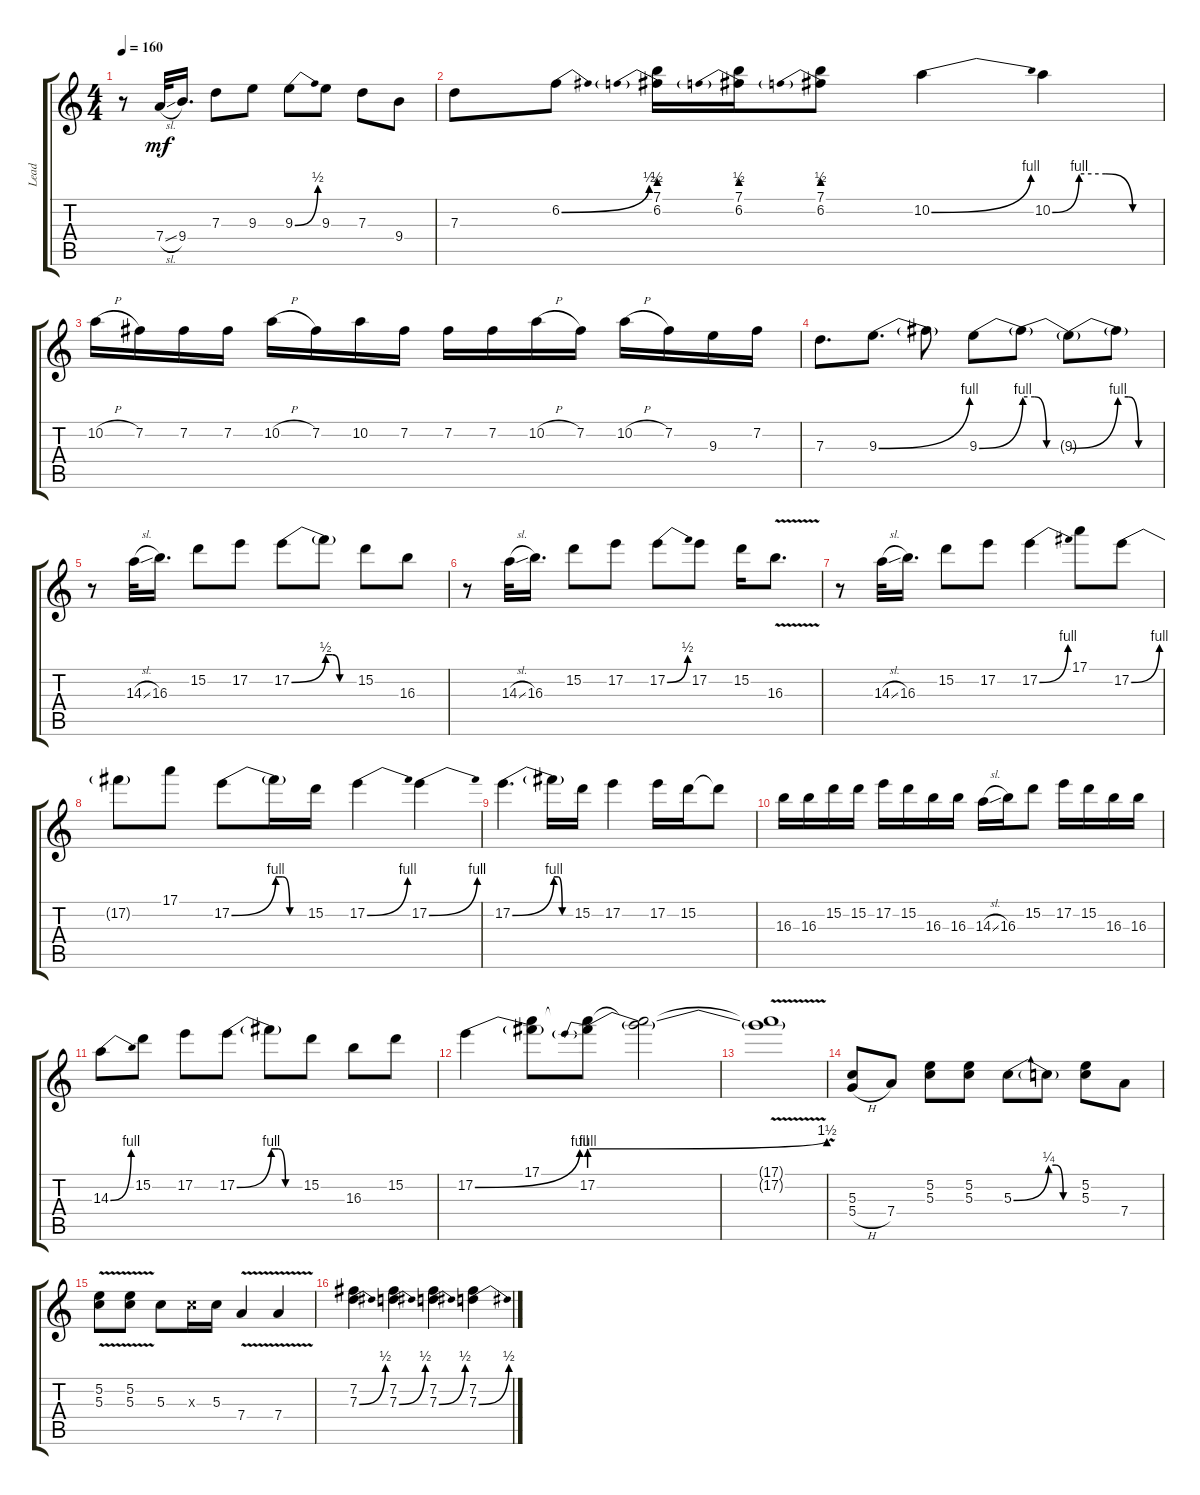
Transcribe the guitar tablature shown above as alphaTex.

\track ("Lead" "Lead") {instrument distortionguitar}
\staff {score tabs}
\tuning (E4 B3 G3 D3 A2 E2) {hide}
\ts (4 4)
\tempo 160
\clef g2
\ks c
r.8{dy mf} 7.4{sl}.32 9.4.16{d} 7.3.8 9.3.8 9.3{be (bend 0 0 60 2)}.8 9.3.8 7.3.8 9.4.8 |
7.3.8 6.2{be (bend 0 0 60 2)}.8 (7.1 6.2{be (prebend 0 2 60 2)}).16 (7.1 6.2{be (prebend 0 2 60 2)}).16 (7.1 6.2{be (prebend 0 2 60 2)}).8 10.2{be (bend 0 0 60 4)}.4 10.2{be (custom 0 0 15 4 30 4 45 0 60 0)}.4 |
10.2{h}.16 7.2.16 7.2.16 7.2.16 10.2{h}.16 7.2.16 10.2.16 7.2.16 7.2.16 7.2.16 10.2{h}.16 7.2.16 10.2{h}.16 7.2.16 9.3.16 7.2.16 |
7.3.8{d} 9.3{be (bend 0 0 60 4)}.8{d} 9.3{t}.8 9.3{be (bend 0 0 60 4)}.8 9.3{be (custom 0 4 15 4 30 0 60 0) t}.8 9.3{be (bend 0 0 60 4) t}.8 9.3{be (custom 0 4 15 4 30 0 60 0) t}.8 |
r.8 14.3{sl}.32 16.3.16{d} 15.2.8 17.2.8 17.2{be (bend 0 0 60 2)}.8 17.2{be (custom 0 2 15 2 30 0 60 0) t}.8 15.2.8 16.3.8 |
r.8 14.3{sl}.32 16.3.16{d} 15.2.8 17.2.8 17.2{be (bend 0 0 60 2)}.8 17.2.8 15.2.16 16.3{v}.8{d} |
r.8 14.3{sl}.32 16.3.16{d} 15.2.8 17.2.8 17.2{be (bend 0 0 60 4)}.4 17.1.8 17.2{be (bend 0 0 60 4)}.8 |
17.2{t}.8 17.1.8 17.2{be (bend 0 0 60 4)}.8 17.2{be (custom 0 4 15 4 30 0 60 0) t}.16 15.2.16 17.2{be (bend 0 0 60 4)}.4 17.2{be (bend 0 0 60 4)}.4 |
17.2{be (bend 0 0 60 4)}.4{d} 17.2{be (custom 0 4 15 4 30 0 60 0) t}.16 15.2.16 17.2.4 17.2.16 15.2.16 15.2{t}.8 |
16.3.16 16.3.16 15.2.16 15.2.16 17.2.16 15.2.16 16.3.16 16.3.16 14.3{sl}.16 16.3.16 15.2.8 17.2.16 15.2.16 16.3.16 16.3.16 |
14.3{be (bend 0 0 60 4)}.8 15.2.8 17.2.8 17.2{be (bend 0 0 60 4)}.8 17.2{be (custom 0 4 15 4 30 0 60 0) t}.8 15.2.8 16.3.8 15.2.8 |
17.2{be (bend 0 0 60 4)}.4 (17.1 17.2{t}).8 (17.1{t} 17.2{be (prebendbend 0 4 60 6)}).8 (17.1{t} 17.2{t}).2 |
(17.1{t} 17.2{v t}).1 |
(5.3 5.4{h}).8 7.4.8 (5.2 5.3).8 (5.2 5.3).8 5.3{be (bend 0 0 60 1)}.8 5.3{be (custom 0 1 15 1 30 0 60 0) t}.8 (5.2 5.3).8 7.4.8 |
(5.2{v} 5.3{v}).8 (5.2{v} 5.3{v}).8 5.3.8 5.3{x}.16 5.3.16 7.4{v}.4 7.4{v}.4 |
(7.2 7.3{be (bend 0 0 60 2)}).4 (7.2 7.3{be (bend 0 0 60 2)}).4 (7.2 7.3{be (bend 0 0 60 2)}).4 (7.2 7.3{be (bend 0 0 60 2)}).4
